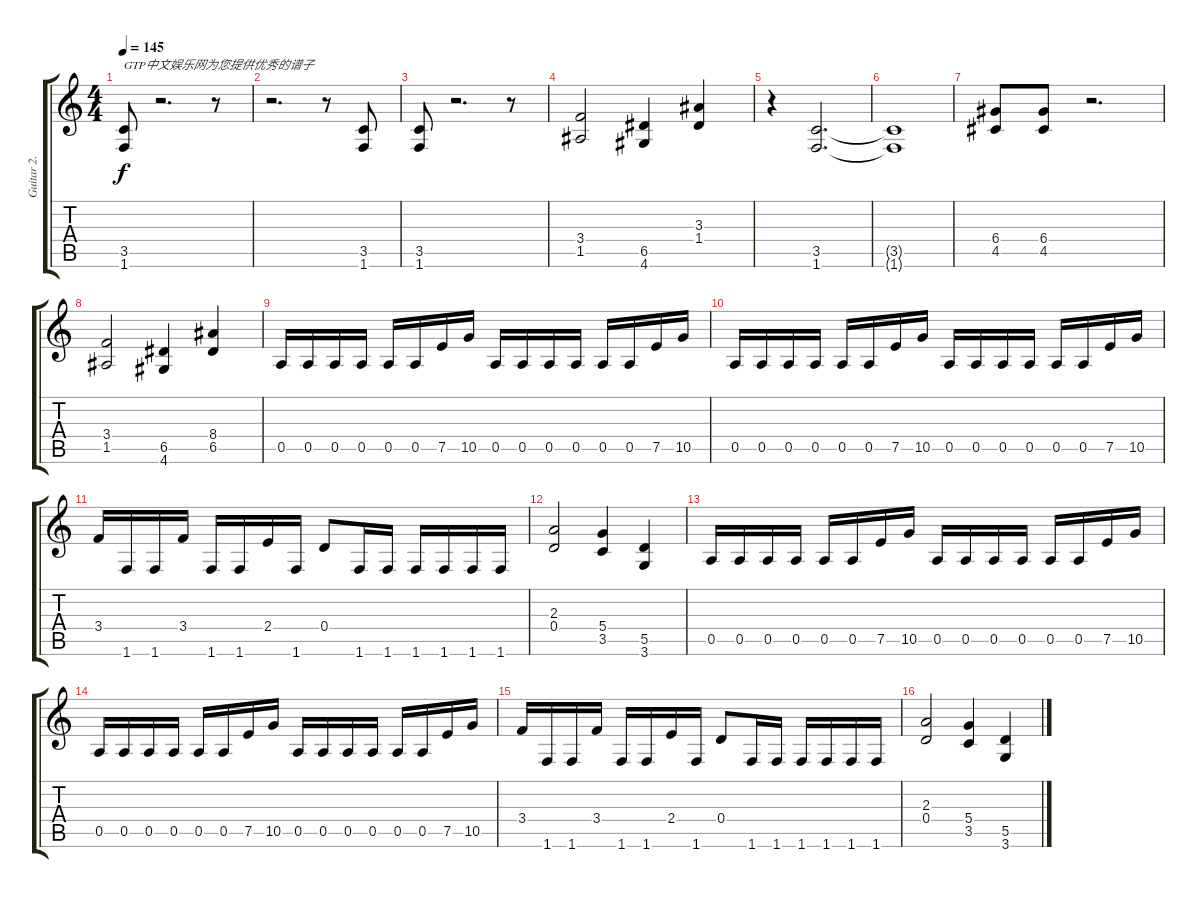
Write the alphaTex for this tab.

\track ("Guitar 2." "Guitar 2.") {instrument overdrivenguitar}
\staff {score tabs}
\tuning (E4 B3 G3 D3 A2 E2) {hide}
\ts (4 4)
\tempo 145
\clef g2
\ks c
(3.5 1.6).8{txt "GTP中文娱乐网为您提供优秀的谱子" dy f instrument overdrivenguitar} r.2{d} r.8 |
r.2{d} r.8 (3.5 1.6).8 |
(3.5 1.6).8 r.2{d} r.8 |
(3.4 1.5).2 (6.5 4.6).4 (3.3 1.4).4 |
r.4 (3.5 1.6).2{d} |
(3.5{t} 1.6{t}).1 |
(6.4 4.5).8 (6.4 4.5).8 r.2{d} |
(3.4 1.5).2 (6.5 4.6).4 (8.4 6.5).4 |
0.5.16 0.5.16 0.5.16 0.5.16 0.5.16 0.5.16 7.5.16 10.5.16 0.5.16 0.5.16 0.5.16 0.5.16 0.5.16 0.5.16 7.5.16 10.5.16 |
0.5.16 0.5.16 0.5.16 0.5.16 0.5.16 0.5.16 7.5.16 10.5.16 0.5.16 0.5.16 0.5.16 0.5.16 0.5.16 0.5.16 7.5.16 10.5.16 |
3.4.16 1.6.16 1.6.16 3.4.16 1.6.16 1.6.16 2.4.16 1.6.16 0.4.8 1.6.16 1.6.16 1.6.16 1.6.16 1.6.16 1.6.16 |
(2.3 0.4).2 (5.4 3.5).4 (5.5 3.6).4 |
0.5.16 0.5.16 0.5.16 0.5.16 0.5.16 0.5.16 7.5.16 10.5.16 0.5.16 0.5.16 0.5.16 0.5.16 0.5.16 0.5.16 7.5.16 10.5.16 |
0.5.16 0.5.16 0.5.16 0.5.16 0.5.16 0.5.16 7.5.16 10.5.16 0.5.16 0.5.16 0.5.16 0.5.16 0.5.16 0.5.16 7.5.16 10.5.16 |
3.4.16 1.6.16 1.6.16 3.4.16 1.6.16 1.6.16 2.4.16 1.6.16 0.4.8 1.6.16 1.6.16 1.6.16 1.6.16 1.6.16 1.6.16 |
(2.3 0.4).2 (5.4 3.5).4 (5.5 3.6).4
